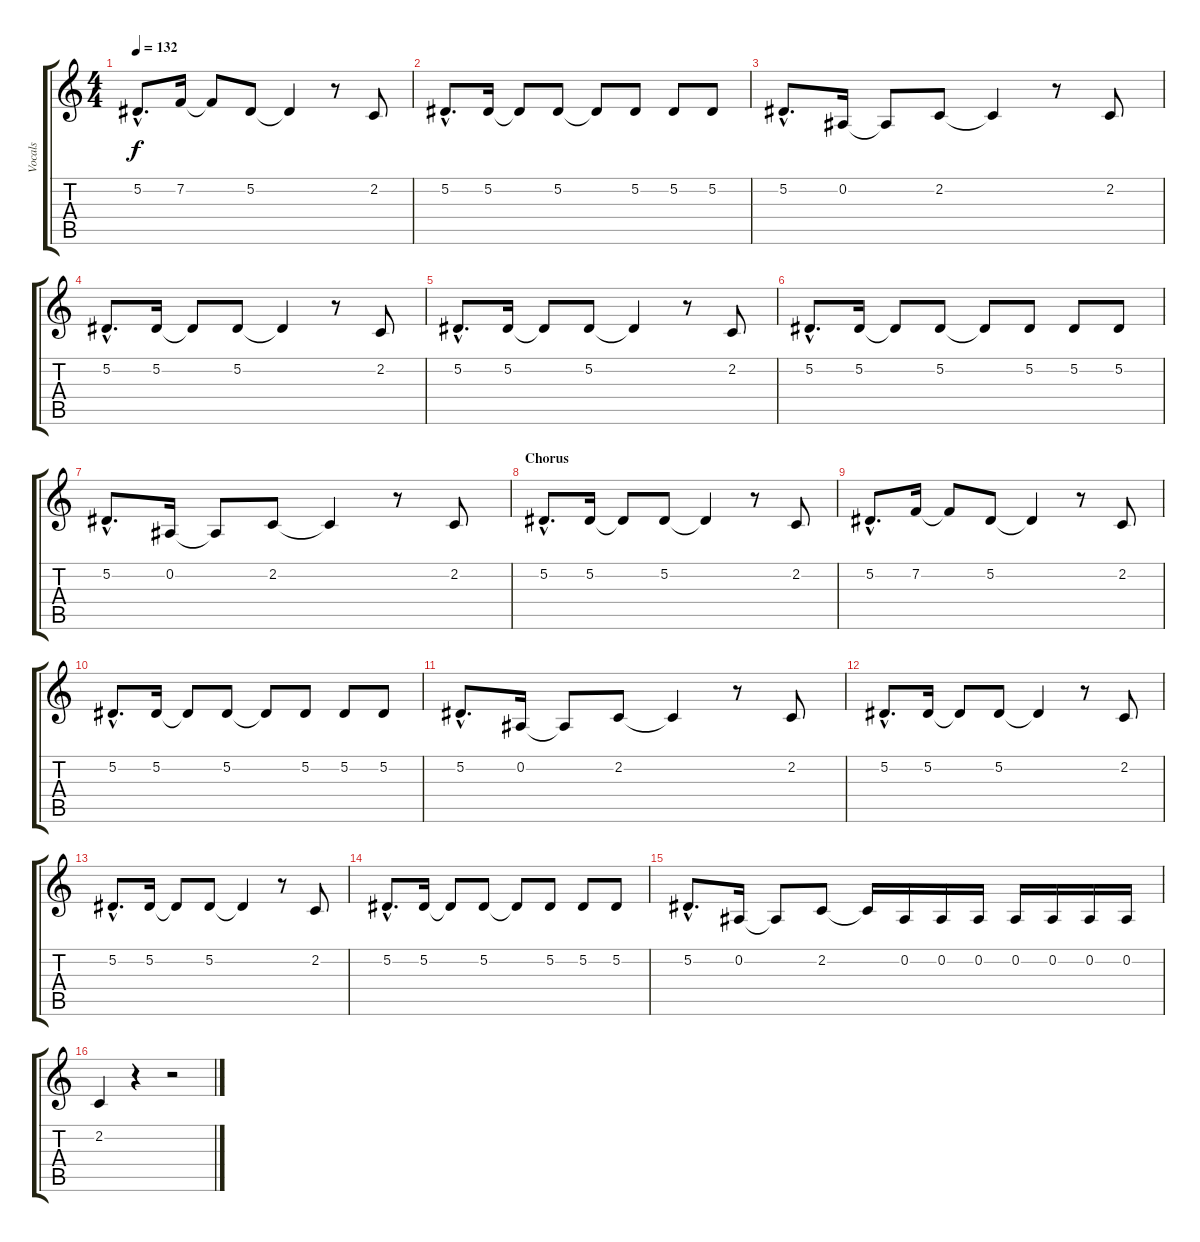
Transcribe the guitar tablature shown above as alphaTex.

\track ("Vocals" "Vocals") {instrument baritonesax}
\staff {score tabs}
\tuning (Eb4 Bb3 Gb3 Db3 Ab2 Eb2) {hide}
\ts (4 4)
\tempo 132
\clef g2
\ks c
5.2{hac}.8{d dy f} 7.2.16 7.2{t}.8 5.2.8 5.2{t}.4 r.8 2.2.8 |
5.2{hac}.8{d} 5.2.16 5.2{t}.8 5.2.8 5.2{t}.8 5.2.8 5.2.8 5.2.8 |
5.2{hac}.8{d} 0.2.16 0.2{t}.8 2.2.8 2.2{t}.4 r.8 2.2.8 |
5.2{hac}.8{d} 5.2.16 5.2{t}.8 5.2.8 5.2{t}.4 r.8 2.2.8 |
5.2{hac}.8{d} 5.2.16 5.2{t}.8 5.2.8 5.2{t}.4 r.8 2.2.8 |
5.2{hac}.8{d} 5.2.16 5.2{t}.8 5.2.8 5.2{t}.8 5.2.8 5.2.8 5.2.8 |
5.2{hac}.8{d} 0.2.16 0.2{t}.8 2.2.8 2.2{t}.4 r.8 2.2.8 |
\section ("" "Chorus")
5.2{hac}.8{d} 5.2.16 5.2{t}.8 5.2.8 5.2{t}.4 r.8 2.2.8 |
5.2{hac}.8{d} 7.2.16 7.2{t}.8 5.2.8 5.2{t}.4 r.8 2.2.8 |
5.2{hac}.8{d} 5.2.16 5.2{t}.8 5.2.8 5.2{t}.8 5.2.8 5.2.8 5.2.8 |
5.2{hac}.8{d} 0.2.16 0.2{t}.8 2.2.8 2.2{t}.4 r.8 2.2.8 |
5.2{hac}.8{d} 5.2.16 5.2{t}.8 5.2.8 5.2{t}.4 r.8 2.2.8 |
5.2{hac}.8{d} 5.2.16 5.2{t}.8 5.2.8 5.2{t}.4 r.8 2.2.8 |
5.2{hac}.8{d} 5.2.16 5.2{t}.8 5.2.8 5.2{t}.8 5.2.8 5.2.8 5.2.8 |
5.2{hac}.8{d} 0.2.16 0.2{t}.8 2.2.8 2.2{t}.16 0.2.16 0.2.16 0.2.16 0.2.16 0.2.16 0.2.16 0.2.16 |
2.2.4 r.4 r.2
